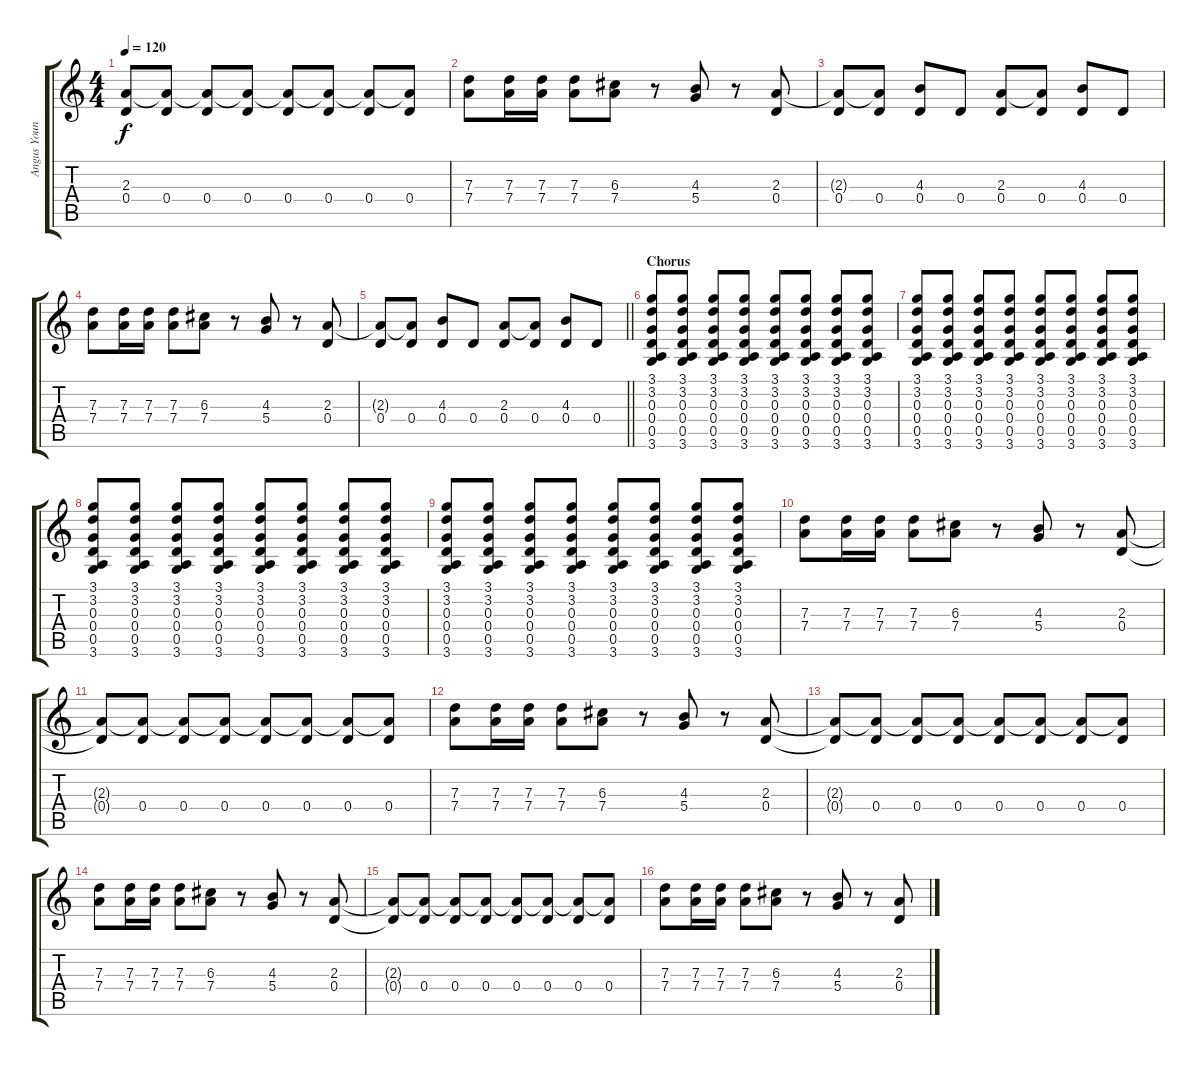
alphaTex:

\track ("Angus Young 1" "Angus Youn") {instrument overdrivenguitar}
\staff {score tabs}
\tuning (E4 B3 G3 D3 A2 E2) {hide}
\ts (4 4)
\tempo 120
\clef g2
\ks c
(2.3{t} 0.4{t}).8{dy f} (2.3{t} 0.4).8 (2.3{t} 0.4).8 (2.3{t} 0.4).8 (2.3{t} 0.4).8 (2.3{t} 0.4).8 (2.3{t} 0.4).8 (2.3{t} 0.4).8 |
(7.3 7.4).8 (7.3 7.4).16 (7.3 7.4).16 (7.3 7.4).8 (6.3 7.4).8 r.8 (4.3 5.4).8 r.8 (2.3 0.4).8 |
(2.3{t} 0.4).8 (2.3{t} 0.4).8 (4.3 0.4).8 0.4.8 (2.3 0.4).8 (2.3{t} 0.4).8 (4.3 0.4).8 0.4.8 |
(7.3 7.4).8 (7.3 7.4).16 (7.3 7.4).16 (7.3 7.4).8 (6.3 7.4).8 r.8 (4.3 5.4).8 r.8 (2.3 0.4).8 |
\barLineRight lightlight
(2.3{t} 0.4).8 (2.3{t} 0.4).8 (4.3 0.4).8 0.4.8 (2.3 0.4).8 (2.3{t} 0.4).8 (4.3 0.4).8 0.4.8 |
\section ("" "Chorus")
(3.1 3.2 0.3 0.4 0.5 3.6).8{volume 11} (3.1 3.2 0.3 0.4 0.5 3.6).8 (3.1 3.2 0.3 0.4 0.5 3.6).8 (3.1 3.2 0.3 0.4 0.5 3.6).8 (3.1 3.2 0.3 0.4 0.5 3.6).8 (3.1 3.2 0.3 0.4 0.5 3.6).8 (3.1 3.2 0.3 0.4 0.5 3.6).8 (3.1 3.2 0.3 0.4 0.5 3.6).8 |
(3.1 3.2 0.3 0.4 0.5 3.6).8 (3.1 3.2 0.3 0.4 0.5 3.6).8 (3.1 3.2 0.3 0.4 0.5 3.6).8 (3.1 3.2 0.3 0.4 0.5 3.6).8 (3.1 3.2 0.3 0.4 0.5 3.6).8 (3.1 3.2 0.3 0.4 0.5 3.6).8 (3.1 3.2 0.3 0.4 0.5 3.6).8 (3.1 3.2 0.3 0.4 0.5 3.6).8 |
(3.1 3.2 0.3 0.4 0.5 3.6).8 (3.1 3.2 0.3 0.4 0.5 3.6).8 (3.1 3.2 0.3 0.4 0.5 3.6).8 (3.1 3.2 0.3 0.4 0.5 3.6).8 (3.1 3.2 0.3 0.4 0.5 3.6).8 (3.1 3.2 0.3 0.4 0.5 3.6).8 (3.1 3.2 0.3 0.4 0.5 3.6).8 (3.1 3.2 0.3 0.4 0.5 3.6).8 |
(3.1 3.2 0.3 0.4 0.5 3.6).8 (3.1 3.2 0.3 0.4 0.5 3.6).8 (3.1 3.2 0.3 0.4 0.5 3.6).8 (3.1 3.2 0.3 0.4 0.5 3.6).8 (3.1 3.2 0.3 0.4 0.5 3.6).8 (3.1 3.2 0.3 0.4 0.5 3.6).8 (3.1 3.2 0.3 0.4 0.5 3.6).8 (3.1 3.2 0.3 0.4 0.5 3.6).8 |
(7.3 7.4).8{volume 13} (7.3 7.4).16 (7.3 7.4).16 (7.3 7.4).8 (6.3 7.4).8 r.8 (4.3 5.4).8 r.8 (2.3 0.4).8 |
(2.3{t} 0.4{t}).8 (2.3{t} 0.4).8 (2.3{t} 0.4).8 (2.3{t} 0.4).8 (2.3{t} 0.4).8 (2.3{t} 0.4).8 (2.3{t} 0.4).8 (2.3{t} 0.4).8 |
(7.3 7.4).8 (7.3 7.4).16 (7.3 7.4).16 (7.3 7.4).8 (6.3 7.4).8 r.8 (4.3 5.4).8 r.8 (2.3 0.4).8 |
(2.3{t} 0.4{t}).8 (2.3{t} 0.4).8 (2.3{t} 0.4).8 (2.3{t} 0.4).8 (2.3{t} 0.4).8 (2.3{t} 0.4).8 (2.3{t} 0.4).8 (2.3{t} 0.4).8 |
(7.3 7.4).8 (7.3 7.4).16 (7.3 7.4).16 (7.3 7.4).8 (6.3 7.4).8 r.8 (4.3 5.4).8 r.8 (2.3 0.4).8 |
(2.3{t} 0.4{t}).8 (2.3{t} 0.4).8 (2.3{t} 0.4).8 (2.3{t} 0.4).8 (2.3{t} 0.4).8 (2.3{t} 0.4).8 (2.3{t} 0.4).8 (2.3{t} 0.4).8 |
(7.3 7.4).8 (7.3 7.4).16 (7.3 7.4).16 (7.3 7.4).8 (6.3 7.4).8 r.8 (4.3 5.4).8 r.8 (2.3 0.4).8
